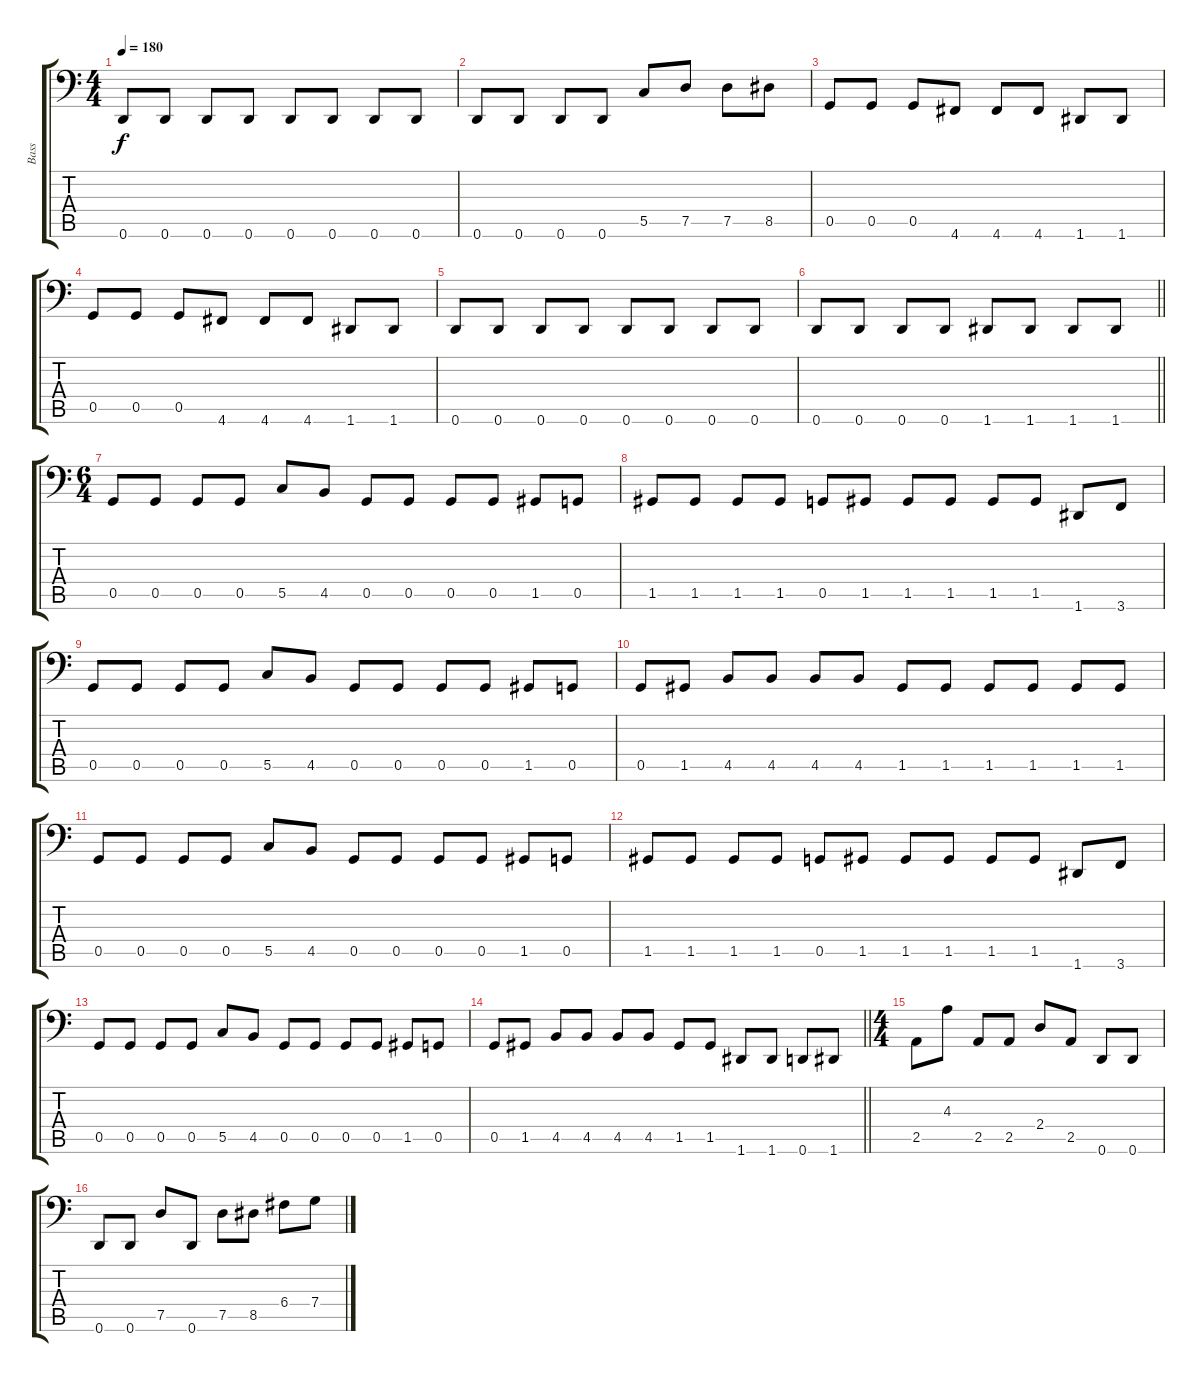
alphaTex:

\track ("Bass" "Bass") {instrument electricbassfinger}
\staff {score tabs}
\tuning (D3 A2 F2 C2 G1 D1) {hide}
\ts (4 4)
\tempo 180
\clef f4
\ks c
0.6.8{dy f} 0.6.8 0.6.8 0.6.8 0.6.8 0.6.8 0.6.8 0.6.8 |
0.6.8 0.6.8 0.6.8 0.6.8 5.5.8 7.5.8 7.5.8 8.5.8 |
0.5.8 0.5.8 0.5.8 4.6.8 4.6.8 4.6.8 1.6.8 1.6.8 |
0.5.8 0.5.8 0.5.8 4.6.8 4.6.8 4.6.8 1.6.8 1.6.8 |
0.6.8 0.6.8 0.6.8 0.6.8 0.6.8 0.6.8 0.6.8 0.6.8 |
\barLineRight lightlight
0.6.8 0.6.8 0.6.8 0.6.8 1.6.8 1.6.8 1.6.8 1.6.8 |
\ts (6 4)
0.5.8 0.5.8 0.5.8 0.5.8 5.5.8 4.5.8 0.5.8 0.5.8 0.5.8 0.5.8 1.5.8 0.5.8 |
1.5.8 1.5.8 1.5.8 1.5.8 0.5.8 1.5.8 1.5.8 1.5.8 1.5.8 1.5.8 1.6.8 3.6.8 |
0.5.8 0.5.8 0.5.8 0.5.8 5.5.8 4.5.8 0.5.8 0.5.8 0.5.8 0.5.8 1.5.8 0.5.8 |
0.5.8 1.5.8 4.5.8 4.5.8 4.5.8 4.5.8 1.5.8 1.5.8 1.5.8 1.5.8 1.5.8 1.5.8 |
0.5.8 0.5.8 0.5.8 0.5.8 5.5.8 4.5.8 0.5.8 0.5.8 0.5.8 0.5.8 1.5.8 0.5.8 |
1.5.8 1.5.8 1.5.8 1.5.8 0.5.8 1.5.8 1.5.8 1.5.8 1.5.8 1.5.8 1.6.8 3.6.8 |
0.5.8 0.5.8 0.5.8 0.5.8 5.5.8 4.5.8 0.5.8 0.5.8 0.5.8 0.5.8 1.5.8 0.5.8 |
\barLineRight lightlight
0.5.8 1.5.8 4.5.8 4.5.8 4.5.8 4.5.8 1.5.8 1.5.8 1.6.8 1.6.8 0.6.8 1.6.8 |
\ts (4 4)
2.5.8 4.3.8 2.5.8 2.5.8 2.4.8 2.5.8 0.6.8 0.6.8 |
0.6.8 0.6.8 7.5.8 0.6.8 7.5.8 8.5.8 6.4.8 7.4.8
